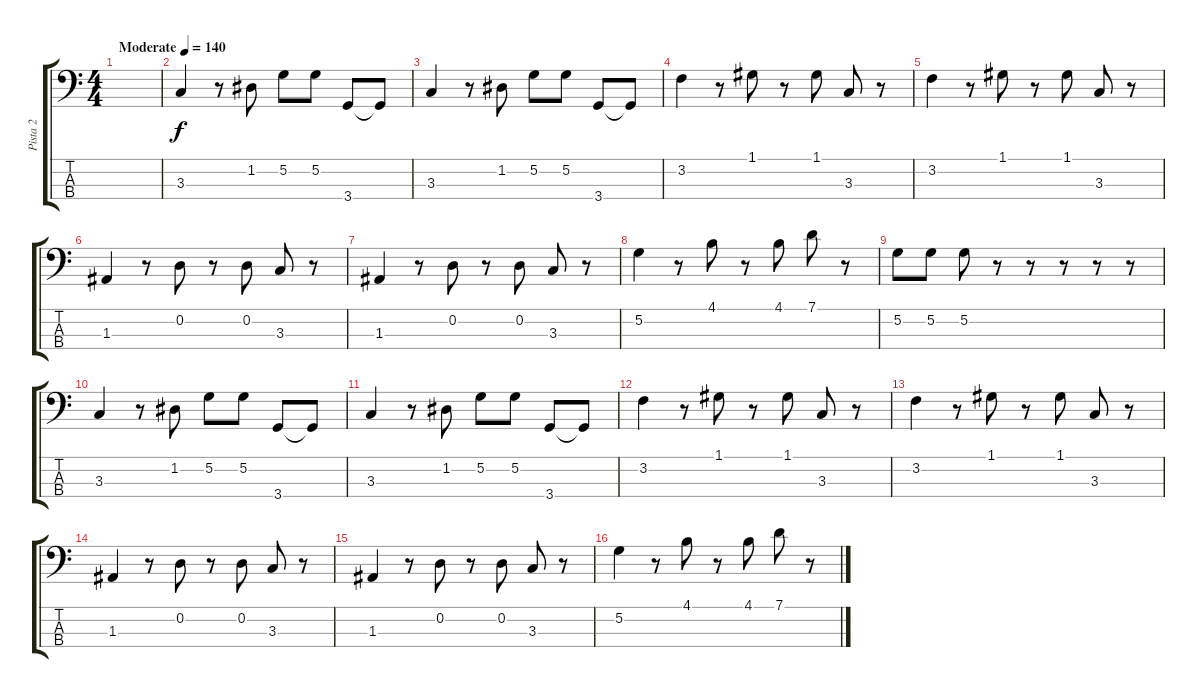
\track ("Pista 2" "Pista 2") {instrument electricbassfinger}
\staff {score tabs}
\tuning (G2 D2 A1 E1) {hide}
\ts (4 4)
\tempo (140 "Moderate")
\clef f4
\ks c
|
3.3.4 r.8 1.2.8 5.2.8 5.2.8 3.4.8 3.4{t}.8 |
3.3.4 r.8 1.2.8 5.2.8 5.2.8 3.4.8 3.4{t}.8 |
3.2.4 r.8 1.1.8 r.8 1.1.8 3.3.8 r.8 |
3.2.4 r.8 1.1.8 r.8 1.1.8 3.3.8 r.8 |
1.3.4 r.8 0.2.8 r.8 0.2.8 3.3.8 r.8 |
1.3.4 r.8 0.2.8 r.8 0.2.8 3.3.8 r.8 |
5.2.4 r.8 4.1.8 r.8 4.1.8 7.1.8 r.8 |
5.2.8 5.2.8 5.2.8 r.8 r.8 r.8 r.8 r.8 |
3.3.4 r.8 1.2.8 5.2.8 5.2.8 3.4.8 3.4{t}.8 |
3.3.4 r.8 1.2.8 5.2.8 5.2.8 3.4.8 3.4{t}.8 |
3.2.4 r.8 1.1.8 r.8 1.1.8 3.3.8 r.8 |
3.2.4 r.8 1.1.8 r.8 1.1.8 3.3.8 r.8 |
1.3.4 r.8 0.2.8 r.8 0.2.8 3.3.8 r.8 |
1.3.4 r.8 0.2.8 r.8 0.2.8 3.3.8 r.8 |
5.2.4 r.8 4.1.8 r.8 4.1.8 7.1.8 r.8
